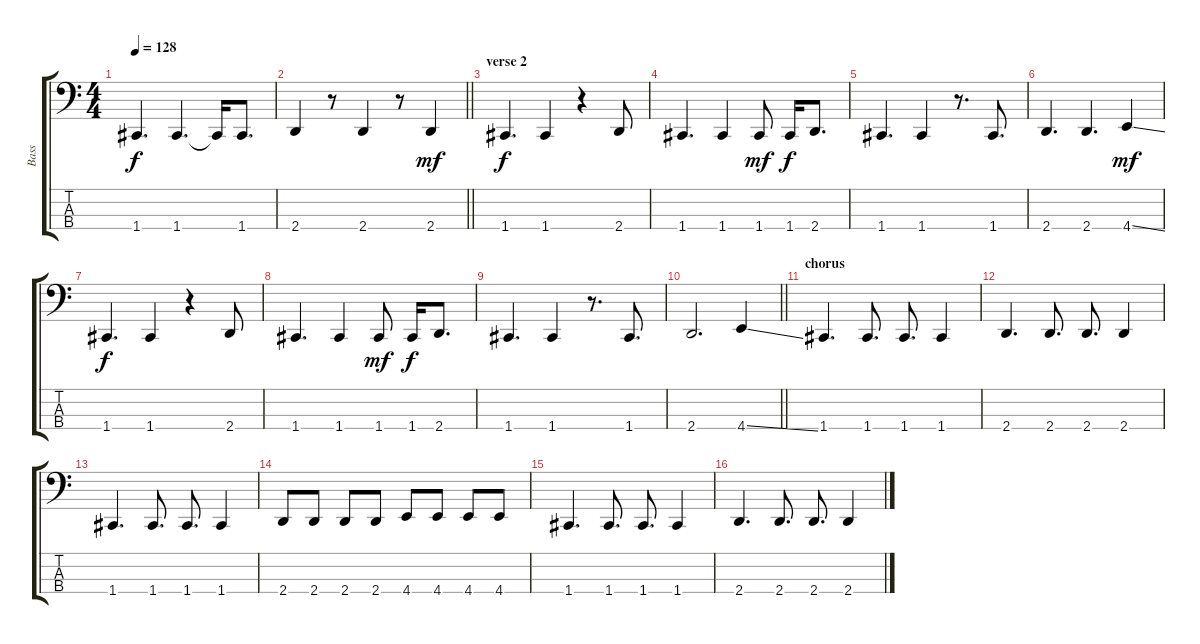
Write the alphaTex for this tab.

\track ("Bass" "Bass") {instrument electricbassfinger}
\staff {score tabs}
\tuning (F2 C2 G1 C1) {hide}
\ts (4 4)
\tempo 128
\clef f4
\ks c
1.4.4{d dy f} 1.4.4{d} 1.4{t}.16 1.4.8{d} |
\barLineRight lightlight
2.4.4 r.8 2.4.4 r.8 2.4.4{dy mf} |
\section ("" "verse 2")
1.4.4{d dy f} 1.4.4 r.4 2.4.8 |
1.4.4{d} 1.4.4 1.4.8{dy mf} 1.4.16{dy f} 2.4.8{d} |
1.4.4{d} 1.4.4 r.8{d} 1.4.8{d} |
2.4.4{d} 2.4.4{d} 4.4{ss}.4{dy mf} |
1.4.4{d dy f} 1.4.4 r.4 2.4.8 |
1.4.4{d} 1.4.4 1.4.8{dy mf} 1.4.16{dy f} 2.4.8{d} |
1.4.4{d} 1.4.4 r.8{d} 1.4.8{d} |
\barLineRight lightlight
2.4.2{d} 4.4{ss}.4 |
\section ("" "chorus")
1.4.4{d} 1.4.8{d} 1.4.8{d} 1.4.4 |
2.4.4{d} 2.4.8{d} 2.4.8{d} 2.4.4 |
1.4.4{d} 1.4.8{d} 1.4.8{d} 1.4.4 |
2.4.8 2.4.8 2.4.8 2.4.8 4.4.8 4.4.8 4.4.8 4.4.8 |
1.4.4{d} 1.4.8{d} 1.4.8{d} 1.4.4 |
2.4.4{d} 2.4.8{d} 2.4.8{d} 2.4.4
